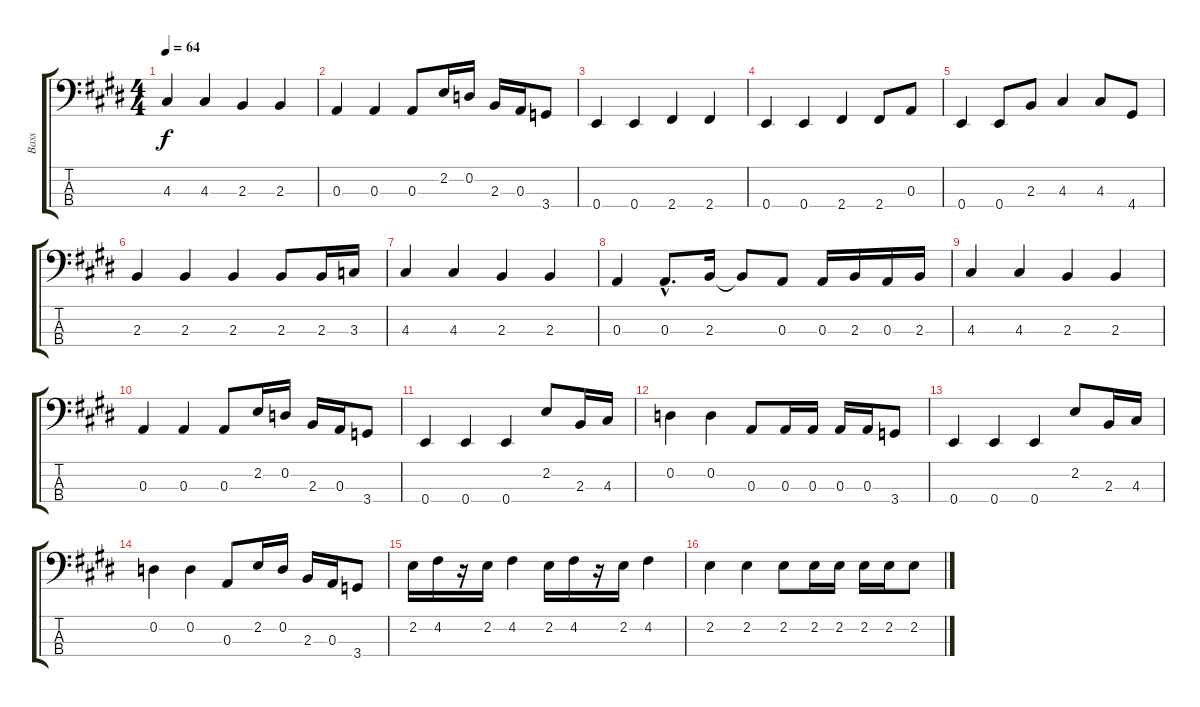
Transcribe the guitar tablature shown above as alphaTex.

\track ("Bass" "Bass") {instrument electricbassfinger}
\staff {score tabs}
\tuning (G2 D2 A1 E1) {hide}
\ts (4 4)
\tempo 64
\clef f4
\ks e
4.3.4{dy f} 4.3.4 2.3.4 2.3.4 |
0.3.4 0.3.4 0.3.8 2.2.16 0.2.16 2.3.16 0.3.16 3.4.8 |
0.4.4 0.4.4 2.4.4 2.4.4 |
0.4.4 0.4.4 2.4.4 2.4.8 0.3.8 |
0.4.4 0.4.8 2.3.8 4.3.4 4.3.8 4.4.8 |
2.3.4 2.3.4 2.3.4 2.3.8 2.3.16 3.3.16 |
4.3.4 4.3.4 2.3.4 2.3.4 |
0.3.4 0.3{hac}.8{d} 2.3.16 2.3{t}.8 0.3.8 0.3.16 2.3.16 0.3.16 2.3.16 |
4.3.4 4.3.4 2.3.4 2.3.4 |
0.3.4 0.3.4 0.3.8 2.2.16 0.2.16 2.3.16 0.3.16 3.4.8 |
0.4.4 0.4.4 0.4.4 2.2.8 2.3.16 4.3.16 |
0.2.4 0.2.4 0.3.8 0.3.16 0.3.16 0.3.16 0.3.16 3.4.8 |
0.4.4 0.4.4 0.4.4 2.2.8 2.3.16 4.3.16 |
0.2.4 0.2.4 0.3.8 2.2.16 0.2.16 2.3.16 0.3.16 3.4.8 |
2.2.16 4.2.16 r.16 2.2.16 4.2.4 2.2.16 4.2.16 r.16 2.2.16 4.2.4 |
2.2.4 2.2.4 2.2.8 2.2.16 2.2.16 2.2.16 2.2.16 2.2.8
